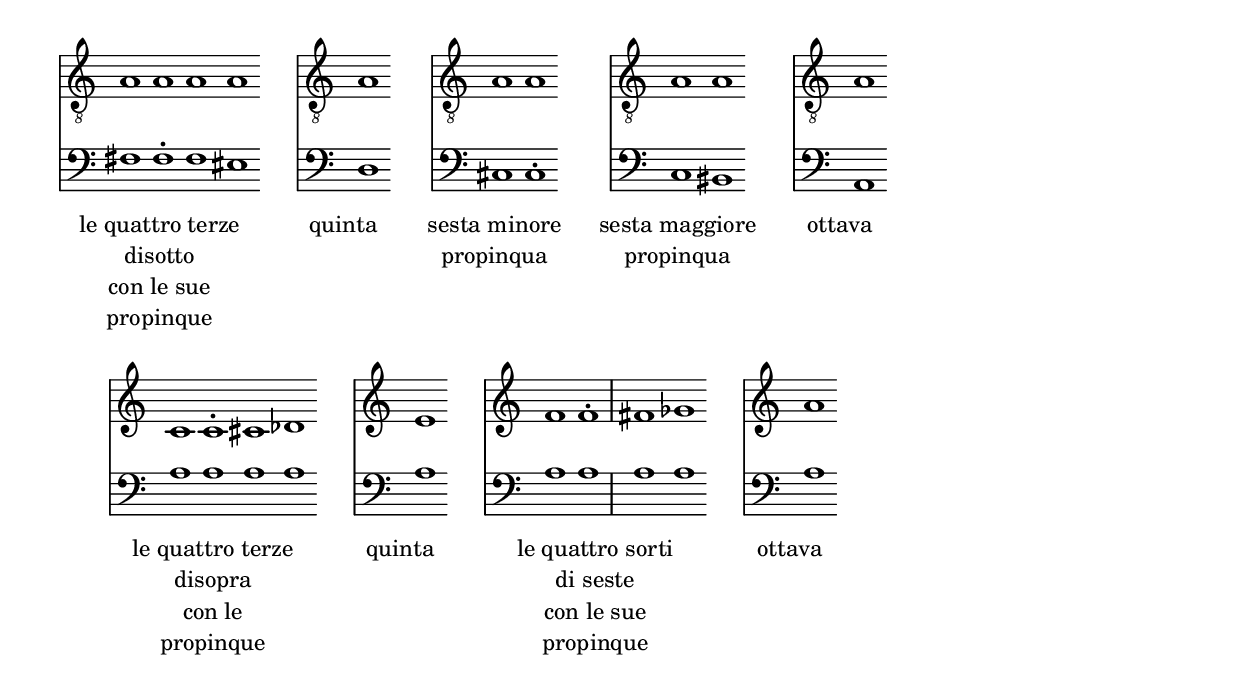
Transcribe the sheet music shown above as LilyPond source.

\version "2.22.2"

% Auto generated file

\header {
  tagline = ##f
}

dot = {
   \once \override Script.add-stem-support = ##f
   \once \override Script.toward-stem-shift = 0
   \once \override Script.skyline-horizontal-padding = 0
   \once \override Script.direction = 1
   \once \override Script.font-size = 1
}

\markup {
  \center-column {
    \line {
      \center-align
      \fontsize#3 { \concat { \normal-text ""} }
    }
    \null
    \line {
      \center-column {

        \line {
          \score {
            <<
              \new Staff \with { instrumentName = ""} {
                \override Staff.TimeSignature.stencil = ##f
                \override Staff.NoteHead.style = #'baroque
                \accidentalStyle Score.forget
                \override Rest.style = #'default
                \override NoteHead.style = #'default
                \cadenzaOn
                \clef "treble_8"
                \key c #`((0 . ,NATURAL) (1 . ,NATURAL) (2 . ,NATURAL)
                          (3 . ,NATURAL) (4 . ,NATURAL) (5 . ,NATURAL)
                          (6 . ,NATURAL))  a1   a1   a1   a1  
                \cadenzaOff
              }
              \new Staff \with { instrumentName = ""} {
                \override Staff.TimeSignature.stencil = ##f
                \override Staff.NoteHead.style = #'baroque
                \accidentalStyle Score.forget
                \override Rest.style = #'default
                \override NoteHead.style = #'default
                \cadenzaOn
                \clef "bass"
                \key c #`((0 . ,NATURAL) (1 . ,NATURAL) (2 . ,NATURAL)
                          (3 . ,NATURAL) (4 . ,NATURAL) (5 . ,NATURAL)
                          (6 . ,NATURAL))  fis1   \dot f1-.   f1   eis1  
                \cadenzaOff
              }
            >>
            \layout {
              \context {
                \Score
                \override SpacingSpanner.common-shortest-duration = #(ly:make-moment 1)
              }
            }
          }
        }
        \null
        \line {
          \left-align {  \normal-text "le quattro terze" }
        }
        \line {
          \left-align {  \normal-text "disotto" }
        }
        \line {
          \left-align {  \normal-text "con le sue" }
        }
        \line {
          \left-align {  \normal-text "propinque" }
        }

      }
      \hspace #3 
      \center-column {

        \line {
          \score {
            <<
              \new Staff \with { instrumentName = ""} {
                \override Staff.TimeSignature.stencil = ##f
                \override Staff.NoteHead.style = #'baroque
                \accidentalStyle Score.forget
                \override Rest.style = #'default
                \override NoteHead.style = #'default
                \cadenzaOn
                \clef "treble_8"
                \key c #`((0 . ,NATURAL) (1 . ,NATURAL) (2 . ,NATURAL)
                          (3 . ,NATURAL) (4 . ,NATURAL) (5 . ,NATURAL)
                          (6 . ,NATURAL))  a1  
                \cadenzaOff
              }
              \new Staff \with { instrumentName = ""} {
                \override Staff.TimeSignature.stencil = ##f
                \override Staff.NoteHead.style = #'baroque
                \accidentalStyle Score.forget
                \override Rest.style = #'default
                \override NoteHead.style = #'default
                \cadenzaOn
                \clef "bass"
                \key c #`((0 . ,NATURAL) (1 . ,NATURAL) (2 . ,NATURAL)
                          (3 . ,NATURAL) (4 . ,NATURAL) (5 . ,NATURAL)
                          (6 . ,NATURAL))  d1  
                \cadenzaOff
              }
            >>
            \layout {
              \context {
                \Score
                \override SpacingSpanner.common-shortest-duration = #(ly:make-moment 1)
              }
            }
          }
        }
        \null
        \line {
          \left-align {  \normal-text "quinta" }
        }

      }
      \hspace #3 
      \center-column {

        \line {
          \score {
            <<
              \new Staff \with { instrumentName = ""} {
                \override Staff.TimeSignature.stencil = ##f
                \override Staff.NoteHead.style = #'baroque
                \accidentalStyle Score.forget
                \override Rest.style = #'default
                \override NoteHead.style = #'default
                \cadenzaOn
                \clef "treble_8"
                \key c #`((0 . ,NATURAL) (1 . ,NATURAL) (2 . ,NATURAL)
                          (3 . ,NATURAL) (4 . ,NATURAL) (5 . ,NATURAL)
                          (6 . ,NATURAL))  a1   a1  
                \cadenzaOff
              }
              \new Staff \with { instrumentName = ""} {
                \override Staff.TimeSignature.stencil = ##f
                \override Staff.NoteHead.style = #'baroque
                \accidentalStyle Score.forget
                \override Rest.style = #'default
                \override NoteHead.style = #'default
                \cadenzaOn
                \clef "bass"
                \key c #`((0 . ,NATURAL) (1 . ,NATURAL) (2 . ,NATURAL)
                          (3 . ,NATURAL) (4 . ,NATURAL) (5 . ,NATURAL)
                          (6 . ,NATURAL))  cis1   \dot c1-.  
                \cadenzaOff
              }
            >>
            \layout {
              \context {
                \Score
                \override SpacingSpanner.common-shortest-duration = #(ly:make-moment 1)
              }
            }
          }
        }
        \null
        \line {
          \left-align {  \normal-text "sesta minore" }
        }
        \line {
          \left-align {  \normal-text "propinqua" }
        }

      }
      \hspace #3 
      \center-column {

        \line {
          \score {
            <<
              \new Staff \with { instrumentName = ""} {
                \override Staff.TimeSignature.stencil = ##f
                \override Staff.NoteHead.style = #'baroque
                \accidentalStyle Score.forget
                \override Rest.style = #'default
                \override NoteHead.style = #'default
                \cadenzaOn
                \clef "treble_8"
                \key c #`((0 . ,NATURAL) (1 . ,NATURAL) (2 . ,NATURAL)
                          (3 . ,NATURAL) (4 . ,NATURAL) (5 . ,NATURAL)
                          (6 . ,NATURAL))  a1   a1  
                \cadenzaOff
              }
              \new Staff \with { instrumentName = ""} {
                \override Staff.TimeSignature.stencil = ##f
                \override Staff.NoteHead.style = #'baroque
                \accidentalStyle Score.forget
                \override Rest.style = #'default
                \override NoteHead.style = #'default
                \cadenzaOn
                \clef "bass"
                \key c #`((0 . ,NATURAL) (1 . ,NATURAL) (2 . ,NATURAL)
                          (3 . ,NATURAL) (4 . ,NATURAL) (5 . ,NATURAL)
                          (6 . ,NATURAL))  c1   bis,1  
                \cadenzaOff
              }
            >>
            \layout {
              \context {
                \Score
                \override SpacingSpanner.common-shortest-duration = #(ly:make-moment 1)
              }
            }
          }
        }
        \null
        \line {
          \left-align {  \normal-text "sesta maggiore" }
        }
        \line {
          \left-align {  \normal-text "propinqua" }
        }

      }
      \hspace #3 
      \center-column {

        \line {
          \score {
            <<
              \new Staff \with { instrumentName = ""} {
                \override Staff.TimeSignature.stencil = ##f
                \override Staff.NoteHead.style = #'baroque
                \accidentalStyle Score.forget
                \override Rest.style = #'default
                \override NoteHead.style = #'default
                \cadenzaOn
                \clef "treble_8"
                \key c #`((0 . ,NATURAL) (1 . ,NATURAL) (2 . ,NATURAL)
                          (3 . ,NATURAL) (4 . ,NATURAL) (5 . ,NATURAL)
                          (6 . ,NATURAL))  a1  
                \cadenzaOff
              }
              \new Staff \with { instrumentName = ""} {
                \override Staff.TimeSignature.stencil = ##f
                \override Staff.NoteHead.style = #'baroque
                \accidentalStyle Score.forget
                \override Rest.style = #'default
                \override NoteHead.style = #'default
                \cadenzaOn
                \clef "bass"
                \key c #`((0 . ,NATURAL) (1 . ,NATURAL) (2 . ,NATURAL)
                          (3 . ,NATURAL) (4 . ,NATURAL) (5 . ,NATURAL)
                          (6 . ,NATURAL))  a,1  
                \cadenzaOff
              }
            >>
            \layout {
              \context {
                \Score
                \override SpacingSpanner.common-shortest-duration = #(ly:make-moment 1)
              }
            }
          }
        }
        \null
        \line {
          \left-align {  \normal-text "ottava" }
        }

      }
      \hspace #3 
    }
    \null
    \null
    \line {      \center-column {

        \line {
          \score {
            <<
              \new Staff \with { instrumentName = ""} {
                \override Staff.TimeSignature.stencil = ##f
                \override Staff.NoteHead.style = #'baroque
                \accidentalStyle Score.forget
                \override Rest.style = #'default
                \override NoteHead.style = #'default
                \cadenzaOn
                \clef "treble"
                \key c #`((0 . ,NATURAL) (1 . ,NATURAL) (2 . ,NATURAL)
                          (3 . ,NATURAL) (4 . ,NATURAL) (5 . ,NATURAL)
                          (6 . ,NATURAL))  c'1   \dot c'1-.   cis'1   des'1  
                \cadenzaOff
              }
              \new Staff \with { instrumentName = ""} {
                \override Staff.TimeSignature.stencil = ##f
                \override Staff.NoteHead.style = #'baroque
                \accidentalStyle Score.forget
                \override Rest.style = #'default
                \override NoteHead.style = #'default
                \cadenzaOn
                \clef "bass"
                \key c #`((0 . ,NATURAL) (1 . ,NATURAL) (2 . ,NATURAL)
                          (3 . ,NATURAL) (4 . ,NATURAL) (5 . ,NATURAL)
                          (6 . ,NATURAL))  a1   a1   a1   a1  
                \cadenzaOff
              }
            >>
            \layout {
              \context {
                \Score
                \override SpacingSpanner.common-shortest-duration = #(ly:make-moment 1)
              }
            }
          }
        }
        \null
        \line {
          \left-align {  \normal-text "le quattro terze" }
        }
        \line {
          \left-align {  \normal-text "disopra" }
        }
        \line {
          \left-align {  \normal-text "con le" }
        }
        \line {
          \left-align {  \normal-text "propinque" }
        }

      }
      \hspace #3 
      \center-column {

        \line {
          \score {
            <<
              \new Staff \with { instrumentName = ""} {
                \override Staff.TimeSignature.stencil = ##f
                \override Staff.NoteHead.style = #'baroque
                \accidentalStyle Score.forget
                \override Rest.style = #'default
                \override NoteHead.style = #'default
                \cadenzaOn
                \clef "treble"
                \key c #`((0 . ,NATURAL) (1 . ,NATURAL) (2 . ,NATURAL)
                          (3 . ,NATURAL) (4 . ,NATURAL) (5 . ,NATURAL)
                          (6 . ,NATURAL))  e'1  
                \cadenzaOff
              }
              \new Staff \with { instrumentName = ""} {
                \override Staff.TimeSignature.stencil = ##f
                \override Staff.NoteHead.style = #'baroque
                \accidentalStyle Score.forget
                \override Rest.style = #'default
                \override NoteHead.style = #'default
                \cadenzaOn
                \clef "bass"
                \key c #`((0 . ,NATURAL) (1 . ,NATURAL) (2 . ,NATURAL)
                          (3 . ,NATURAL) (4 . ,NATURAL) (5 . ,NATURAL)
                          (6 . ,NATURAL))  a1  
                \cadenzaOff
              }
            >>
            \layout {
              \context {
                \Score
                \override SpacingSpanner.common-shortest-duration = #(ly:make-moment 1)
              }
            }
          }
        }
        \null
        \line {
          \left-align {  \normal-text "quinta" }
        }

      }
      \hspace #3 
      \center-column {

        \line {
          \score {
            <<
              \new Staff \with { instrumentName = ""} {
                \override Staff.TimeSignature.stencil = ##f
                \override Staff.NoteHead.style = #'baroque
                \accidentalStyle Score.forget
                \override Rest.style = #'default
                \override NoteHead.style = #'default
                \cadenzaOn
                \clef "treble"
                \key c #`((0 . ,NATURAL) (1 . ,NATURAL) (2 . ,NATURAL)
                          (3 . ,NATURAL) (4 . ,NATURAL) (5 . ,NATURAL)
                          (6 . ,NATURAL))  f'1   \dot f'1-. \bar "|"  fis'1   ges'1  
                \cadenzaOff
              }
              \new Staff \with { instrumentName = ""} {
                \override Staff.TimeSignature.stencil = ##f
                \override Staff.NoteHead.style = #'baroque
                \accidentalStyle Score.forget
                \override Rest.style = #'default
                \override NoteHead.style = #'default
                \cadenzaOn
                \clef "bass"
                \key c #`((0 . ,NATURAL) (1 . ,NATURAL) (2 . ,NATURAL)
                          (3 . ,NATURAL) (4 . ,NATURAL) (5 . ,NATURAL)
                          (6 . ,NATURAL))  a1   a1   a1   a1  
                \cadenzaOff
              }
            >>
            \layout {
              \context {
                \Score
                \override SpacingSpanner.common-shortest-duration = #(ly:make-moment 1)
              }
            }
          }
        }
        \null
        \line {
          \left-align {  \normal-text "le quattro sorti" }
        }
        \line {
          \left-align {  \normal-text "di seste" }
        }
        \line {
          \left-align {  \normal-text "con le sue" }
        }
        \line {
          \left-align {  \normal-text "propinque" }
        }

      }
      \hspace #3 
      \center-column {

        \line {
          \score {
            <<
              \new Staff \with { instrumentName = ""} {
                \override Staff.TimeSignature.stencil = ##f
                \override Staff.NoteHead.style = #'baroque
                \accidentalStyle Score.forget
                \override Rest.style = #'default
                \override NoteHead.style = #'default
                \cadenzaOn
                \clef "treble"
                \key c #`((0 . ,NATURAL) (1 . ,NATURAL) (2 . ,NATURAL)
                          (3 . ,NATURAL) (4 . ,NATURAL) (5 . ,NATURAL)
                          (6 . ,NATURAL))  a'1  
                \cadenzaOff
              }
              \new Staff \with { instrumentName = ""} {
                \override Staff.TimeSignature.stencil = ##f
                \override Staff.NoteHead.style = #'baroque
                \accidentalStyle Score.forget
                \override Rest.style = #'default
                \override NoteHead.style = #'default
                \cadenzaOn
                \clef "bass"
                \key c #`((0 . ,NATURAL) (1 . ,NATURAL) (2 . ,NATURAL)
                          (3 . ,NATURAL) (4 . ,NATURAL) (5 . ,NATURAL)
                          (6 . ,NATURAL))  a1  
                \cadenzaOff
              }
            >>
            \layout {
              \context {
                \Score
                \override SpacingSpanner.common-shortest-duration = #(ly:make-moment 1)
              }
            }
          }
        }
        \null
        \line {
          \left-align {  \normal-text "ottava" }
        }

      }
      \hspace #3 

    }
  }
}